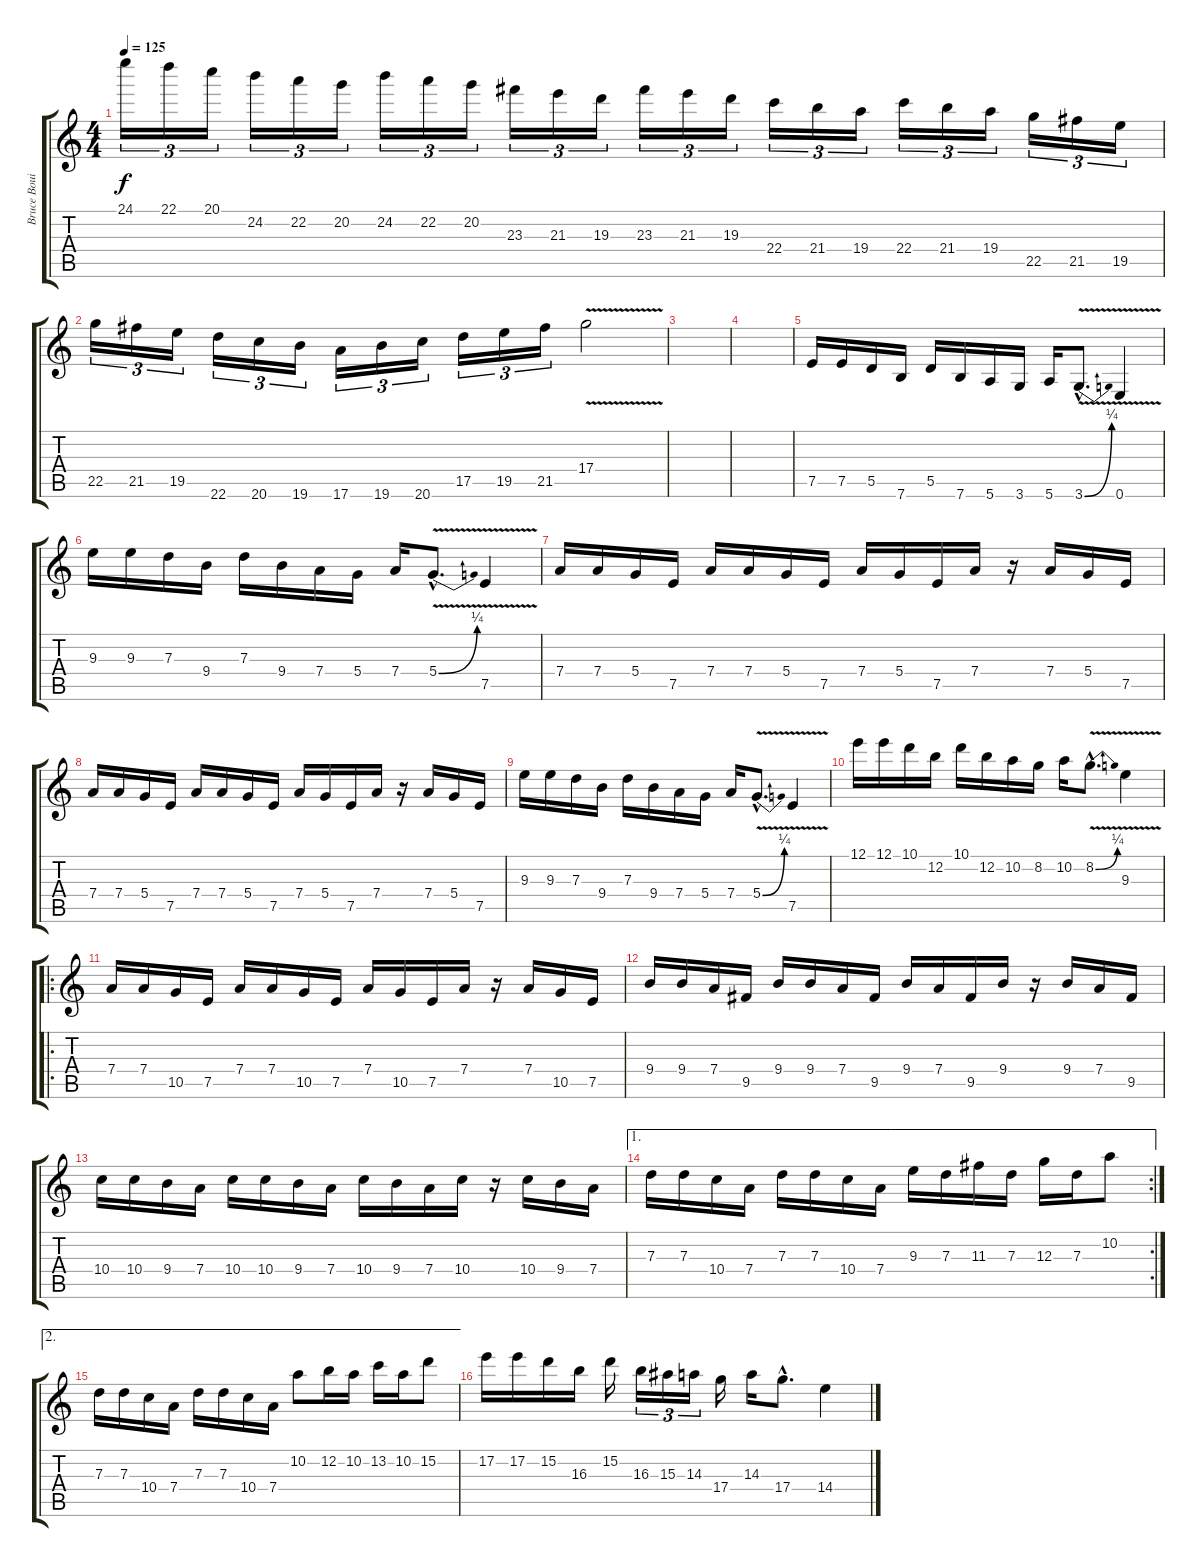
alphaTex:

\track ("Bruce Bouilliet" "Bruce Boui") {instrument distortionguitar}
\staff {score tabs}
\tuning (E4 B3 G3 D3 A2 E2) {hide}
\ts (4 4)
\tempo 125
\clef g2
\ks c
24.1.16{tu (3 2) dy f} 22.1.16{tu (3 2)} 20.1.16{tu (3 2)} 24.2.16{tu (3 2)} 22.2.16{tu (3 2)} 20.2.16{tu (3 2)} 24.2.16{tu (3 2)} 22.2.16{tu (3 2)} 20.2.16{tu (3 2)} 23.3.16{tu (3 2)} 21.3.16{tu (3 2)} 19.3.16{tu (3 2)} 23.3.16{tu (3 2)} 21.3.16{tu (3 2)} 19.3.16{tu (3 2)} 22.4.16{tu (3 2)} 21.4.16{tu (3 2)} 19.4.16{tu (3 2)} 22.4.16{tu (3 2)} 21.4.16{tu (3 2)} 19.4.16{tu (3 2)} 22.5.16{tu (3 2)} 21.5.16{tu (3 2)} 19.5.16{tu (3 2)} |
22.5.16{tu (3 2)} 21.5.16{tu (3 2)} 19.5.16{tu (3 2)} 22.6.16{tu (3 2)} 20.6.16{tu (3 2)} 19.6.16{tu (3 2)} 17.6.16{tu (3 2)} 19.6.16{tu (3 2)} 20.6.16{tu (3 2)} 17.5.16{tu (3 2)} 19.5.16{tu (3 2)} 21.5.16{tu (3 2)} 17.4{v}.2 |
|
|
7.5.16 7.5.16 5.5.16 7.6.16 5.5.16 7.6.16 5.6.16 3.6.16 5.6.16 3.6{be (bend 0 0 60 1) v hac}.8{d} 0.6{v}.4 |
9.3.16 9.3.16 7.3.16 9.4.16 7.3.16 9.4.16 7.4.16 5.4.16 7.4.16 5.4{be (bend 0 0 60 1) v hac}.8{d} 7.5{v}.4 |
7.4.16 7.4.16 5.4.16 7.5.16 7.4.16 7.4.16 5.4.16 7.5.16 7.4.16 5.4.16 7.5.16 7.4.16 r.16 7.4.16 5.4.16 7.5.16 |
7.4.16 7.4.16 5.4.16 7.5.16 7.4.16 7.4.16 5.4.16 7.5.16 7.4.16 5.4.16 7.5.16 7.4.16 r.16 7.4.16 5.4.16 7.5.16 |
9.3.16 9.3.16 7.3.16 9.4.16 7.3.16 9.4.16 7.4.16 5.4.16 7.4.16 5.4{be (bend 0 0 60 1) v hac}.8{d} 7.5{v}.4 |
12.1.16 12.1.16 10.1.16 12.2.16 10.1.16 12.2.16 10.2.16 8.2.16 10.2.16 8.2{be (bend 0 0 60 1) v hac}.8{d} 9.3{v}.4 |
\ro
7.4.16 7.4.16 10.5.16 7.5.16 7.4.16 7.4.16 10.5.16 7.5.16 7.4.16 10.5.16 7.5.16 7.4.16 r.16 7.4.16 10.5.16 7.5.16 |
9.4.16 9.4.16 7.4.16 9.5.16 9.4.16 9.4.16 7.4.16 9.5.16 9.4.16 7.4.16 9.5.16 9.4.16 r.16 9.4.16 7.4.16 9.5.16 |
10.4.16 10.4.16 9.4.16 7.4.16 10.4.16 10.4.16 9.4.16 7.4.16 10.4.16 9.4.16 7.4.16 10.4.16 r.16 10.4.16 9.4.16 7.4.16 |
\ae 1
\rc 2
7.3.16 7.3.16 10.4.16 7.4.16 7.3.16 7.3.16 10.4.16 7.4.16 9.3.16 7.3.16 11.3.16 7.3.16 12.3.16 7.3.16 10.2.8 |
\ae 2
7.3.16 7.3.16 10.4.16 7.4.16 7.3.16 7.3.16 10.4.16 7.4.16 10.2.8 12.2.16 10.2.16 13.2.16 10.2.16 15.2.8 |
17.2.16 17.2.16 15.2.16 16.3.16 15.2.16 16.3.16{tu (3 2)} 15.3.16{tu (3 2)} 14.3.16{tu (3 2)} 17.4.16 14.3.16 17.4{hac}.8{d} 14.4.4
